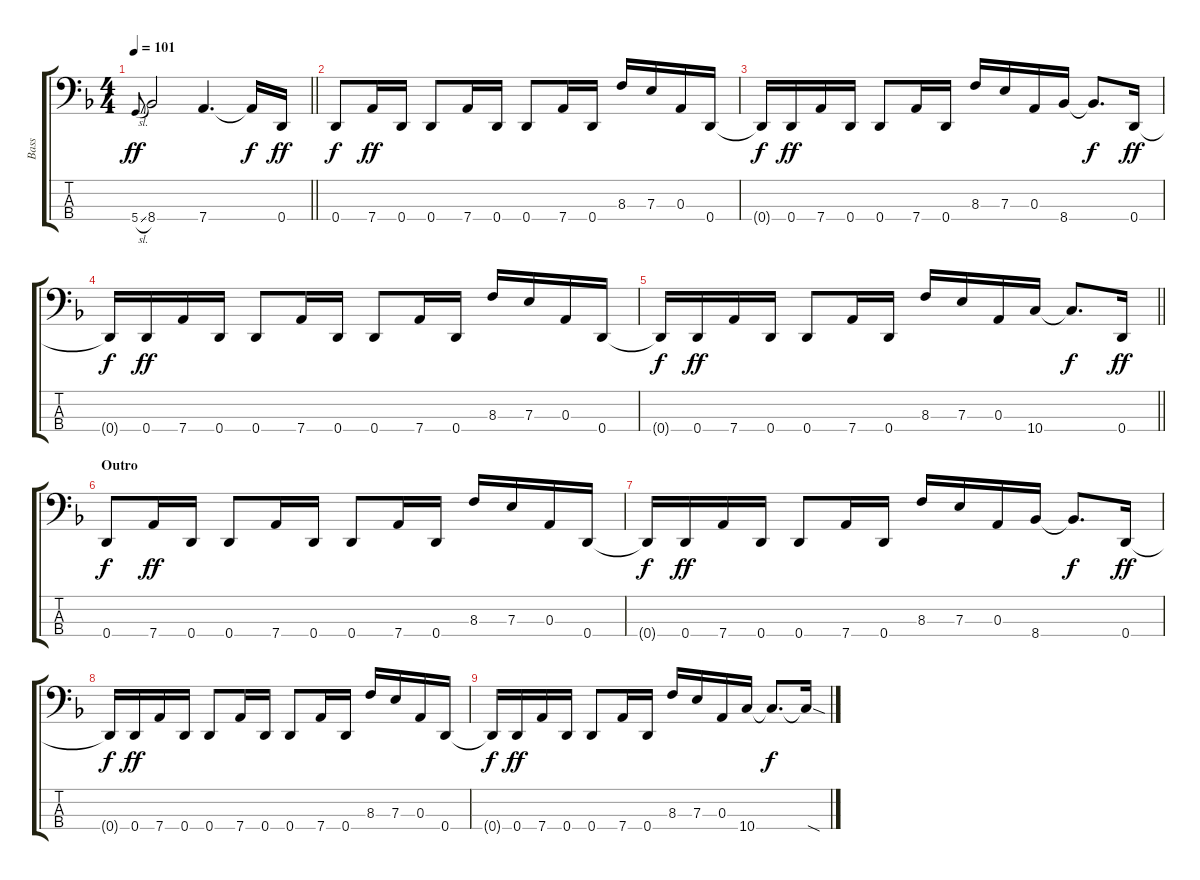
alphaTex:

\track ("Bass" "Bass") {instrument electricbasspick}
\staff {score tabs}
\tuning (G2 D2 A1 D1) {hide}
\ts (4 4)
\tempo 101
\clef f4
\barLineRight lightlight
\ks dminor
5.4{sl}.8{gr onbeat dy ff} 8.4.2 7.4.4{d} 7.4{t}.16{dy f} 0.4.16{dy ff} |
0.4.8{dy f} 7.4.16{dy ff} 0.4.16 0.4.8 7.4.16 0.4.16 0.4.8 7.4.16 0.4.16 8.3.16 7.3.16 0.3.16 0.4.16 |
0.4{t}.16{dy f} 0.4.16{dy ff} 7.4.16 0.4.16 0.4.8 7.4.16 0.4.16 8.3.16 7.3.16 0.3.16 8.4.16 8.4{t}.8{d dy f} 0.4.16{dy ff} |
0.4{t}.16{dy f} 0.4.16{dy ff} 7.4.16 0.4.16 0.4.8 7.4.16 0.4.16 0.4.8 7.4.16 0.4.16 8.3.16 7.3.16 0.3.16 0.4.16 |
\barLineRight lightlight
0.4{t}.16{dy f} 0.4.16{dy ff} 7.4.16 0.4.16 0.4.8 7.4.16 0.4.16 8.3.16 7.3.16 0.3.16 10.4.16 10.4{t}.8{d dy f} 0.4.16{dy ff} |
\section ("" "Outro")
0.4.8{dy f} 7.4.16{dy ff} 0.4.16 0.4.8 7.4.16 0.4.16 0.4.8 7.4.16 0.4.16 8.3.16 7.3.16 0.3.16 0.4.16 |
0.4{t}.16{dy f} 0.4.16{dy ff} 7.4.16 0.4.16 0.4.8 7.4.16 0.4.16 8.3.16 7.3.16 0.3.16 8.4.16 8.4{t}.8{d dy f} 0.4.16{dy ff} |
0.4{t}.16{dy f} 0.4.16{dy ff} 7.4.16 0.4.16 0.4.8 7.4.16 0.4.16 0.4.8 7.4.16 0.4.16 8.3.16 7.3.16 0.3.16 0.4.16 |
0.4{t}.16{dy f} 0.4.16{dy ff} 7.4.16 0.4.16 0.4.8 7.4.16 0.4.16 8.3.16 7.3.16 0.3.16 10.4.16 10.4{t}.8{d dy f} 10.4{sod t}.16
